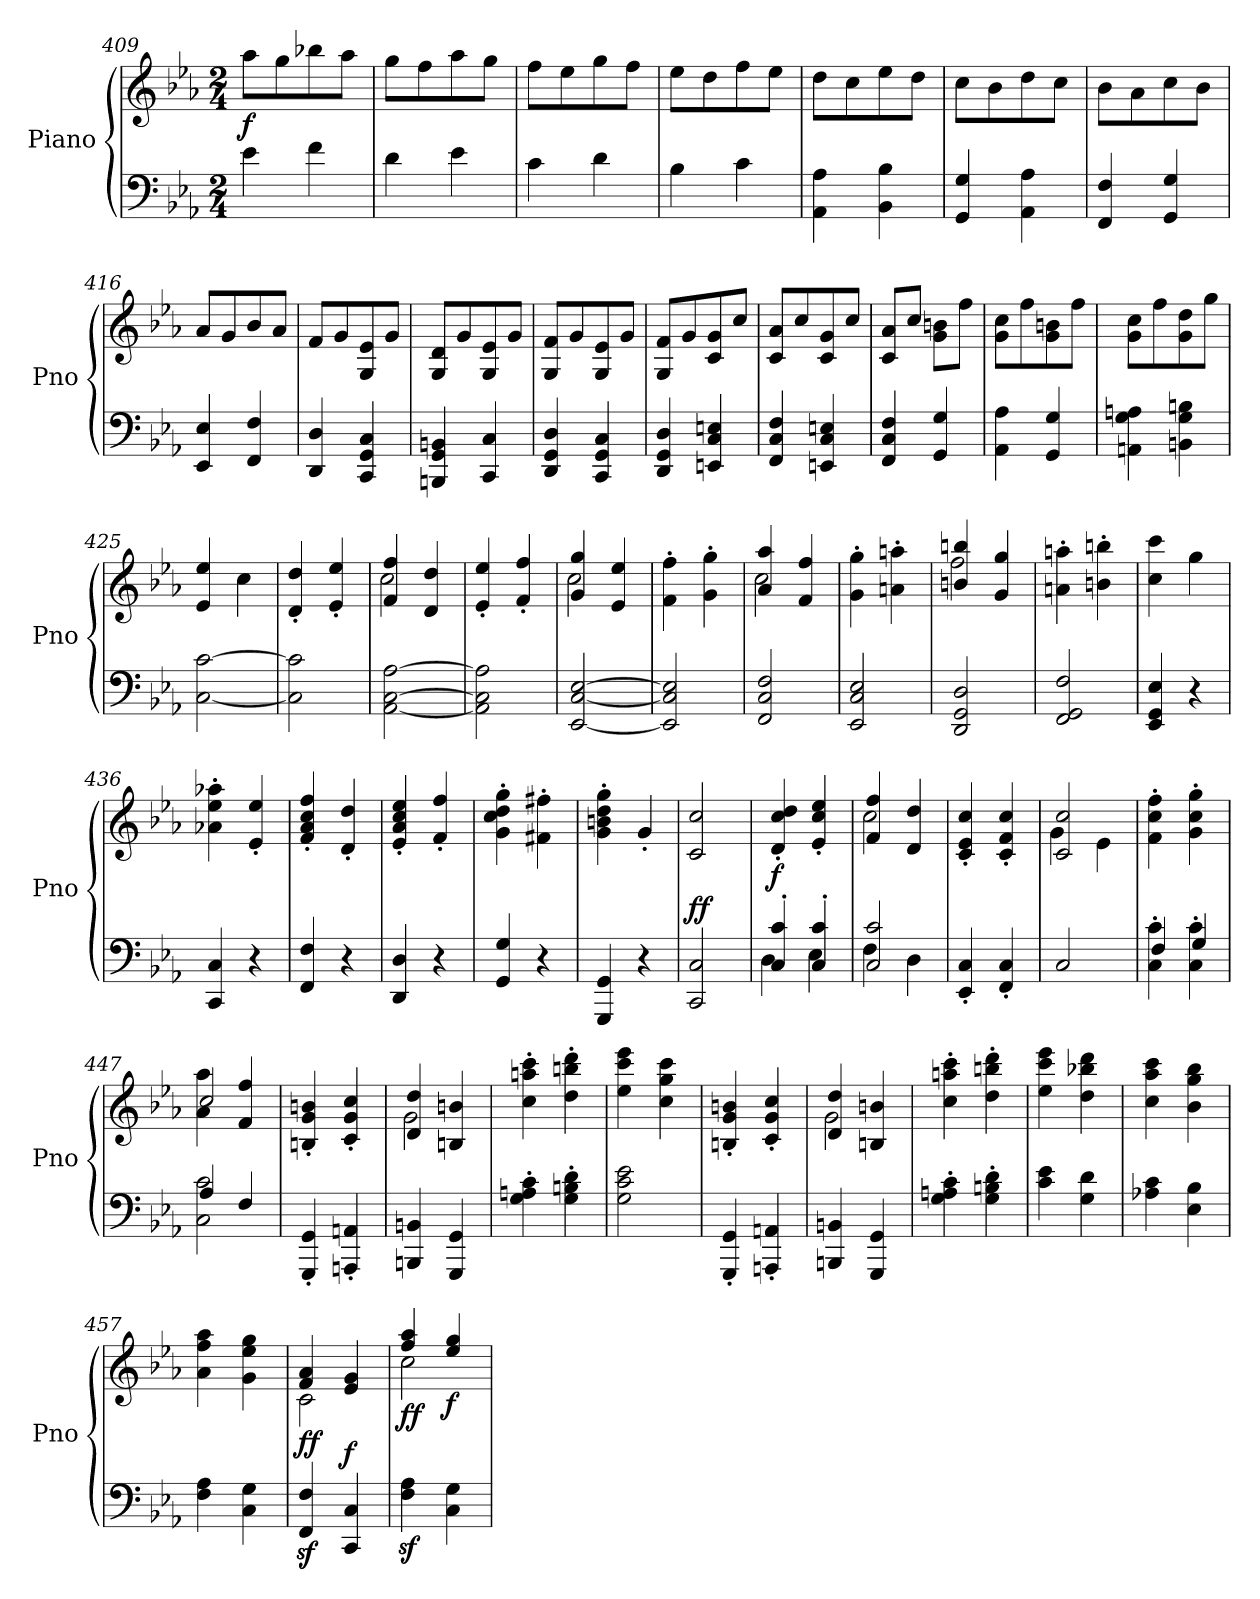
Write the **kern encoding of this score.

**kern	**kern	**dynam
*part1	*part1	*part1
*staff2	*staff1	*staff1/2
*I"Piano	*	*
*I'Pno	*	*
*clefF4	*clefG2	*
*k[b-e-a-]	*k[b-e-a-]	*
*M2/4	*M2/4	*
=409	=409	=409
!	!	!LO:DY:b
4e-\	8aa-\L	f
.	8gg\	.
4f\	8bb-X\	.
.	8aa-\J	.
=410	=410	=410
4d\	8gg\L	.
.	8ff\	.
4e-\	8aa-\	.
.	8gg\J	.
=411	=411	=411
4c\	8ff\L	.
.	8ee-\	.
4d\	8gg\	.
.	8ff\J	.
=412	=412	=412
4B-\	8ee-\L	.
.	8dd\	.
4c\	8ff\	.
.	8ee-\J	.
=413	=413	=413
4AA-\ 4A-\	8dd\L	.
.	8cc\	.
4BB-\ 4B-\	8ee-\	.
.	8dd\J	.
=414	=414	=414
4GG/ 4G/	8cc\L	.
.	8b-\	.
4AA-\ 4A-\	8dd\	.
.	8cc\J	.
=415	=415	=415
4FF/ 4F/	8b-\L	.
.	8a-\	.
4GG/ 4G/	8cc\	.
.	8b-\J	.
!!LO:LB:g=z
=416	=416	=416
4EE-/ 4E-/	8a-/L	.
.	8g/	.
4FF/ 4F/	8b-/	.
.	8a-/J	.
=417	=417	=417
4DD/ 4D/	8f/L	.
.	8g/	.
4CC/ 4GG/ 4C/	8G/ 8e-/	.
.	8g/J	.
=418	=418	=418
4BBBn/ 4GG/ 4BBn/	8G/ 8d/L	.
.	8g/	.
4CC/ 4C/	8G/ 8e-/	.
.	8g/J	.
=419	=419	=419
4DD/ 4GG/ 4D/	8G/ 8f/L	.
.	8g/	.
4CC/ 4GG/ 4C/	8G/ 8e-/	.
.	8g/J	.
=420	=420	=420
4DD/ 4GG/ 4D/	8G/ 8f/L	.
.	8g/	.
4EEn/ 4C/ 4En/	8c/ 8g/	.
.	8cc/J	.
=421	=421	=421
4FF/ 4C/ 4F/	8c/ 8a-/L	.
.	8cc/	.
4EEn/ 4C/ 4En/	8c/ 8g/	.
.	8cc/J	.
=422	=422	=422
4FF/ 4C/ 4F/	8c/ 8a-/L	.
.	8cc/J	.
4GG/ 4G/	8g\ 8bn\L	.
.	8ff\J	.
=423	=423	=423
4AA-\ 4A-\	8g\ 8cc\L	.
.	8ff\	.
4GG/ 4G/	8g\ 8bn\	.
.	8ff\J	.
!!LO:LB:g=z
=424	=424	=424
4AAn\ 4G\ 4An\	8g\ 8cc\L	.
.	8ff\	.
4BBn\ 4G\ 4Bn\	8g\ 8dd\	.
.	8gg\J	.
=425	=425	=425
[2C\ [2c\	4e-/ 4ee-/	.
.	4cc\	.
=426	=426	=426
2C\] 2c\]	4d/' 4dd/'	.
.	4e-/' 4ee-/'	.
=427	=427	=427
*	*^	*
[2AA-\ [2C\ [2A-\	4f/ 4ff/	2cc\	.
.	4d/ 4dd/	.	.
*	*v	*v	*
=428	=428	=428
2AA-\] 2C\] 2A-\]	4e-/' 4ee-/'	.
.	4f/' 4ff/'	.
=429	=429	=429
*	*^	*
[2EE-/ [2C/ [2E-/	4g/ 4gg/	2cc\	.
.	4e-/ 4ee-/	.	.
*	*v	*v	*
=430	=430	=430
2EE-/] 2C/] 2E-/]	4f\' 4ff\'	.
.	4g\' 4gg\'	.
=431	=431	=431
*	*^	*
2FF/ 2C/ 2F/	4a-/ 4aa-/	2cc\	.
.	4f/ 4ff/	.	.
*	*v	*v	*
=432	=432	=432
2EE-/ 2C/ 2E-/	4g\' 4gg\'	.
.	4an\' 4aan\'	.
=433	=433	=433
*	*^	*
2DD/ 2GG/ 2D/	4bn/ 4bbn/	2ff\	.
.	4g/ 4gg/	.	.
*	*v	*v	*
!!LO:LB:g=z
=434	=434	=434
2FF/ 2GG/ 2F/	4an\' 4aan\'	.
.	4bn\' 4bbn\'	.
=435	=435	=435
4EE-/ 4GG/ 4E-/	4cc\ 4ccc\	.
4r	4gg\	.
=436	=436	=436
4CC/ 4C/	4a-X\' 4ee-\' 4aa-X\'	.
4r	4e-/' 4ee-/'	.
=437	=437	=437
4FF/ 4F/	4f/' 4a-/' 4cc/' 4ff/'	.
4r	4d/' 4dd/'	.
=438	=438	=438
4DD/ 4D/	4e-/' 4a-/' 4cc/' 4ee-/'	.
4r	4f/' 4ff/'	.
=439	=439	=439
4GG/ 4G/	4g\' 4cc\' 4dd\' 4gg\'	.
4r	4f#X\' 4ff#X\'	.
=440	=440	=440
4GGG/ 4GG/	4g\' 4bn\' 4dd\' 4gg\'	.
4r	4g'/	.
=441	=441	=441
!	!	!LO:DY:a=2
2CC/ 2C/	2c/ 2cc/	ff
=442	=442	=442
*^	*	*
!	!	!	!LO:DY:b
4C/' 4c/'	4D\	4d/' 4cc/' 4dd/'	f
4C/' 4c/'	4E-\	4e-/' 4cc/' 4ee-/'	.
=443	=443	=443	=443
*	*	*^	*
2C/ 2c/	4F\	4f/ 4ff/	2cc\	.
.	4D\	4d/ 4dd/	.	.
*v	*v	*	*	*
*	*v	*v	*
!!LO:LB:g=z
=444	=444	=444
4EE-/' 4C/'	4c/' 4e-/' 4cc/'	.
4FF/' 4C/'	4c/' 4f/' 4cc/'	.
=445	=445	=445
*	*^	*
2C/	2c/ 2cc/	4g\	.
.	.	4e-\	.
*	*v	*v	*
=446	=446	=446
*^	*	*
4C\' 4c\'	4F/	4f\' 4cc\' 4ff\'	.
4C\' 4c\'	4G/	4g\' 4cc\' 4gg\'	.
=447	=447	=447	=447
*	*	*^	*
2C\ 2c\	4A-/	4a-\ 4aa-\	2cc/	.
.	4F/	4f/ 4ff/	.	.
*v	*v	*	*	*
*	*v	*v	*
=448	=448	=448
4GGG/' 4GG/'	4Bn/' 4g/' 4bn/'	.
4AAAn/' 4AAn/'	4c/' 4g/' 4cc/'	.
=449	=449	=449
*	*^	*
4BBBn/ 4BBn/	4d/ 4dd/	2g\	.
4GGG/ 4GG/	4Bn/ 4bn/	.	.
*	*v	*v	*
=450	=450	=450
4G\' 4An\' 4c\'	4cc\' 4aan\' 4ccc\'	.
4G\' 4Bn\' 4d\'	4dd\' 4bbn\' 4ddd\'	.
=451	=451	=451
2G\ 2c\ 2e-\	4ee-\ 4ccc\ 4eee-\	.
.	4cc\ 4gg\ 4ccc\	.
=452	=452	=452
4GGG/' 4GG/'	4Bn/' 4g/' 4bn/'	.
4AAAn/' 4AAn/'	4c/' 4g/' 4cc/'	.
=453	=453	=453
*	*^	*
4BBBn/ 4BBn/	4d/ 4dd/	2g\	.
4GGG/ 4GG/	4Bn/ 4bn/	.	.
*	*v	*v	*
!!LO:PB:g=z
=454	=454	=454
4G\' 4An\' 4c\'	4cc\' 4aan\' 4ccc\'	.
4G\' 4Bn\' 4d\'	4dd\' 4bbn\' 4ddd\'	.
=455	=455	=455
4c\ 4e-\	4ee-\ 4ccc\ 4eee-\	.
4G\ 4d\	4dd\ 4bb-X\ 4ddd\	.
=456	=456	=456
4A-X\ 4c\	4cc\ 4aa-\ 4ccc\	.
4E-\ 4B-\	4b-\ 4gg\ 4bb-\	.
=457	=457	=457
4F\ 4A-\	4a-\ 4ff\ 4aa-\	.
4C\ 4G\	4g\ 4ee-\ 4gg\	.
=458	=458	=458
*	*^	*
!	!	!	!LO:DY:a=2
4FF/z> 4F/z>	4f/ 4a-/	2c\	ff
!	!	!	!LO:DY:a=2
4CC/ 4C/	4e-/ 4g/	.	f
=459	=459	=459	=459
!	!	!	!LO:DY:b
4F\z> 4A-\z>	4ff/ 4aa-/	2cc\	ff
!	!	!	!LO:DY:b
4C\ 4G\	4ee-/ 4gg/	.	f
*	*v	*v	*
=	=	=
*-	*-	*-
